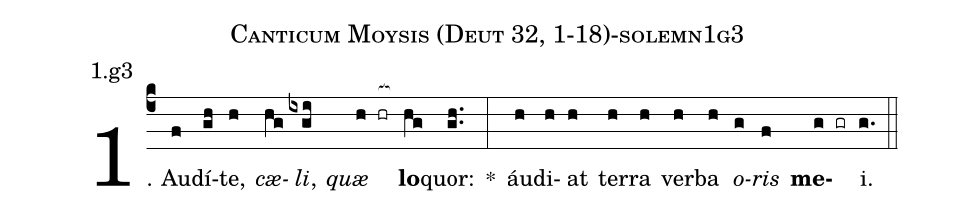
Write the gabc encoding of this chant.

name: Canticum Moysis (Deut 32, 1-18)-solemn1g3;
annotation: 1.g3;
%%
(c4)1. Au(f)dí(gh)te,(h) <i>cæ</i>(hg)<i>li</i>,(ixgi) <i>quæ</i>(h hr[ocb:1{]) <b>lo</b>(hg[ocb:0}])quor:(gh..) *(:) áu(h)di(h)at(h) ter(h)ra(h) ver(h)ba(h) <i>o</i>(g)<i>ris</i>(f) <b>me</b>(g gr)i.(g.) (::)
